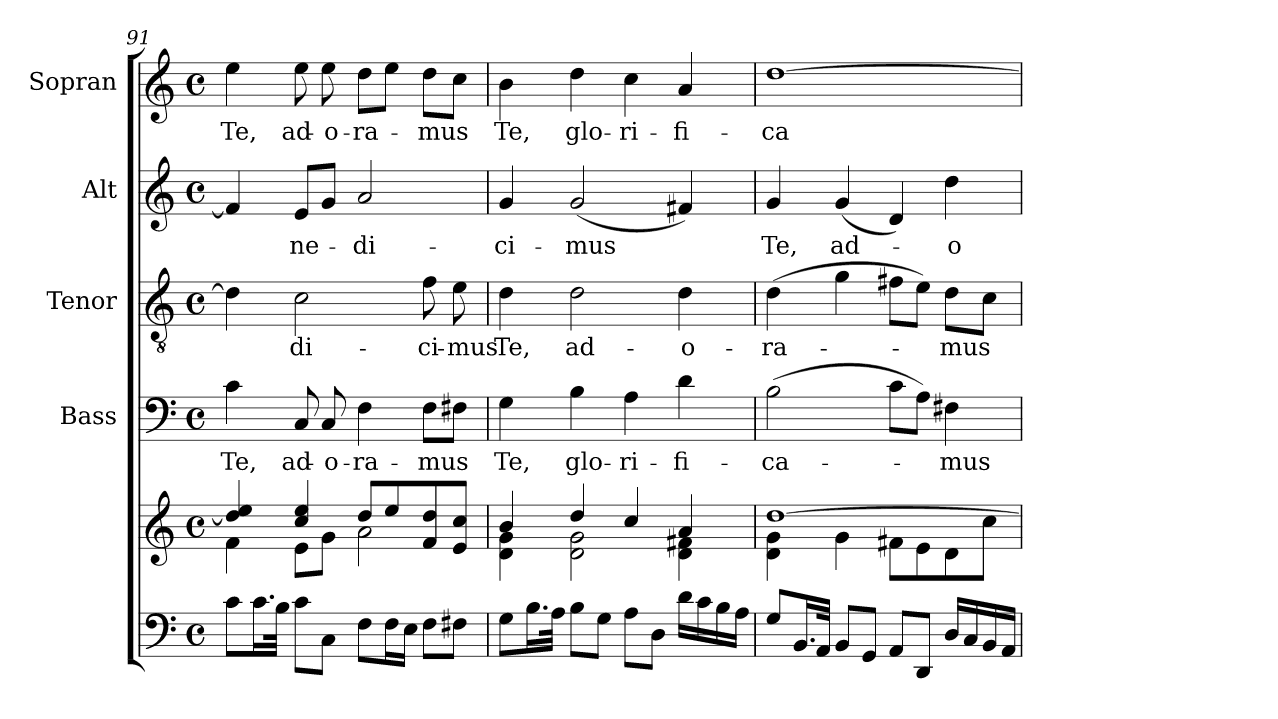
**kern	**kern	**kern	**text	**kern	**text	**kern	**text	**kern	**text
*part5	*part5	*part4	*part4	*part3	*part3	*part2	*part2	*part1	*part1
*staff6	*staff5	*staff4	*staff4	*staff3	*staff3	*staff2	*staff2	*staff1	*staff1
*	*	*I"Bass	*	*I"Tenor	*	*I"Alt	*	*I"Sopran	*
*	*	*I'B.	*	*I'T.	*	*I'A.	*	*I'S.	*
*clefF4	*clefG2	*clefF4	*	*clefGv2	*	*clefG2	*	*clefG2	*
*k[]	*k[]	*k[]	*	*k[]	*	*k[]	*	*k[]	*
*C:	*C:	*C:	*	*C:	*	*C:	*	*C:	*
*M4/4	*M4/4	*M4/4	*	*M4/4	*	*M4/4	*	*M4/4	*
*met(c)	*met(c)	*met(c)	*	*met(c)	*	*met(c)	*	*met(c)	*
=91	=91	=91	=91	=91	=91	=91	=91	=91	=91
*	*^	*	*	*	*	*	*	*	*
!	!	!	!	!LO:LY:b	!	!	!	!	!	!LO:LY:b
8c\L	4dd/] 4ee/	4f\	4c\	Te,	4d\]	.	4f/]	.	4ee\	Te,
16.c\L	.	.	.	.	.	.	.	.	.	.
32B\JJk	.	.	.	.	.	.	.	.	.	.
!	!	!	!	!LO:LY:b	!	!LO:LY:b	!	!LO:LY:b	!	!LO:LY:b
8c\L	4cc/ 4ee/	8e\L	8C/	ad-	2c\	-di-	8e/L	-ne-	8ee\	ad-
!	!	!	!	!LO:LY:b	!	!	!	!	!	!LO:LY:b
8C\J	.	8g\J	8C/	-o-	.	.	8g/J	.	8ee\	-o-
!	!	!	!	!LO:LY:b	!	!	!	!LO:LY:b	!	!LO:LY:b
8F\L	8dd/L	2a\	4F\	-ra-	.	.	2a/	-di-	8dd\L	-ra-
16F\L	8ee/	.	.	.	.	.	.	.	8ee\J	.
16E\JJ	.	.	.	.	.	.	.	.	.	.
!	!	!	!	!LO:LY:b	!	!LO:LY:b	!	!	!	!LO:LY:b
8F\L	8f/ 8dd/	.	8F\L	-mus	8f\	-ci-	.	.	8dd\L	-mus
!	!	!	!	!	!	!LO:LY:b	!	!	!	!
8F#X\J	8e/ 8cc/J	.	8F#X\J	.	8e\	-mus	.	.	8cc\J	.
!!LO:PB:g=z
=92	=92	=92	=92	=92	=92	=92	=92	=92	=92	=92
!	!	!	!	!LO:LY:b	!	!LO:LY:b	!	!LO:LY:b	!	!LO:LY:b
8G\L	4b/	4d\ 4g\	4G\	Te,	4d\	Te,	4g/	-ci-	4b\	Te,
16.B\L	.	.	.	.	.	.	.	.	.	.
32A\JJk	.	.	.	.	.	.	.	.	.	.
!	!	!	!	!LO:LY:b	!	!LO:LY:b	!	!LO:LY:b	!	!LO:LY:b
8B\L	4dd/	2d\ 2g\	4B\	glo-	2d\	ad-	(<2g/	-mus	4dd\	glo-
8G\J	.	.	.	.	.	.	.	.	.	.
!	!	!	!	!LO:LY:b	!	!	!	!	!	!LO:LY:b
8A\L	4cc/	.	4A\	-ri-	.	.	.	.	4cc\	-ri-
8D\J	.	.	.	.	.	.	.	.	.	.
!	!	!	!	!LO:LY:b	!	!LO:LY:b	!	!	!	!LO:LY:b
16d\LL	4a/	4d\ 4f#X\	4d\	-fi-	4d\	-o-	4f#X/)	.	4a/	-fi-
16c\	.	.	.	.	.	.	.	.	.	.
16B\	.	.	.	.	.	.	.	.	.	.
16A\JJ	.	.	.	.	.	.	.	.	.	.
=93	=93	=93	=93	=93	=93	=93	=93	=93	=93	=93
!	!	!	!	!LO:LY:b	!	!LO:LY:b	!	!LO:LY:b	!	!LO:LY:b
8G/L	[>1dd	4d\ 4g\	(>2B\	-ca-	(>4d\	-ra-	4g/	Te,	[1dd	-ca-
16.BB/L	.	.	.	.	.	.	.	.	.	.
32AA/JJk	.	.	.	.	.	.	.	.	.	.
!	!	!	!	!	!	!	!	!LO:LY:b	!	!
8BB/L	.	4g\	.	.	4g\	.	(<4g/	ad-	.	.
8GG/J	.	.	.	.	.	.	.	.	.	.
8AA/L	.	8f#X\L	8c\L	.	8f#X\L	.	4d/)	.	.	.
8DD/J	.	8e\	8A\J)	.	8e\J)	.	.	.	.	.
!	!	!	!	!LO:LY:b	!	!LO:LY:b	!	!LO:LY:b	!	!
16D/LL	.	8d\	4F#X\	-mus	8d\L	-mus	4dd\	-o-	.	.
16C/	.	.	.	.	.	.	.	.	.	.
16BB/	.	8cc\J	.	.	8c\J	.	.	.	.	.
16AA/JJ	.	.	.	.	.	.	.	.	.	.
*	*v	*v	*	*	*	*	*	*	*	*
=	=	=	=	=	=	=	=	=	=
*-	*-	*-	*-	*-	*-	*-	*-	*-	*-
